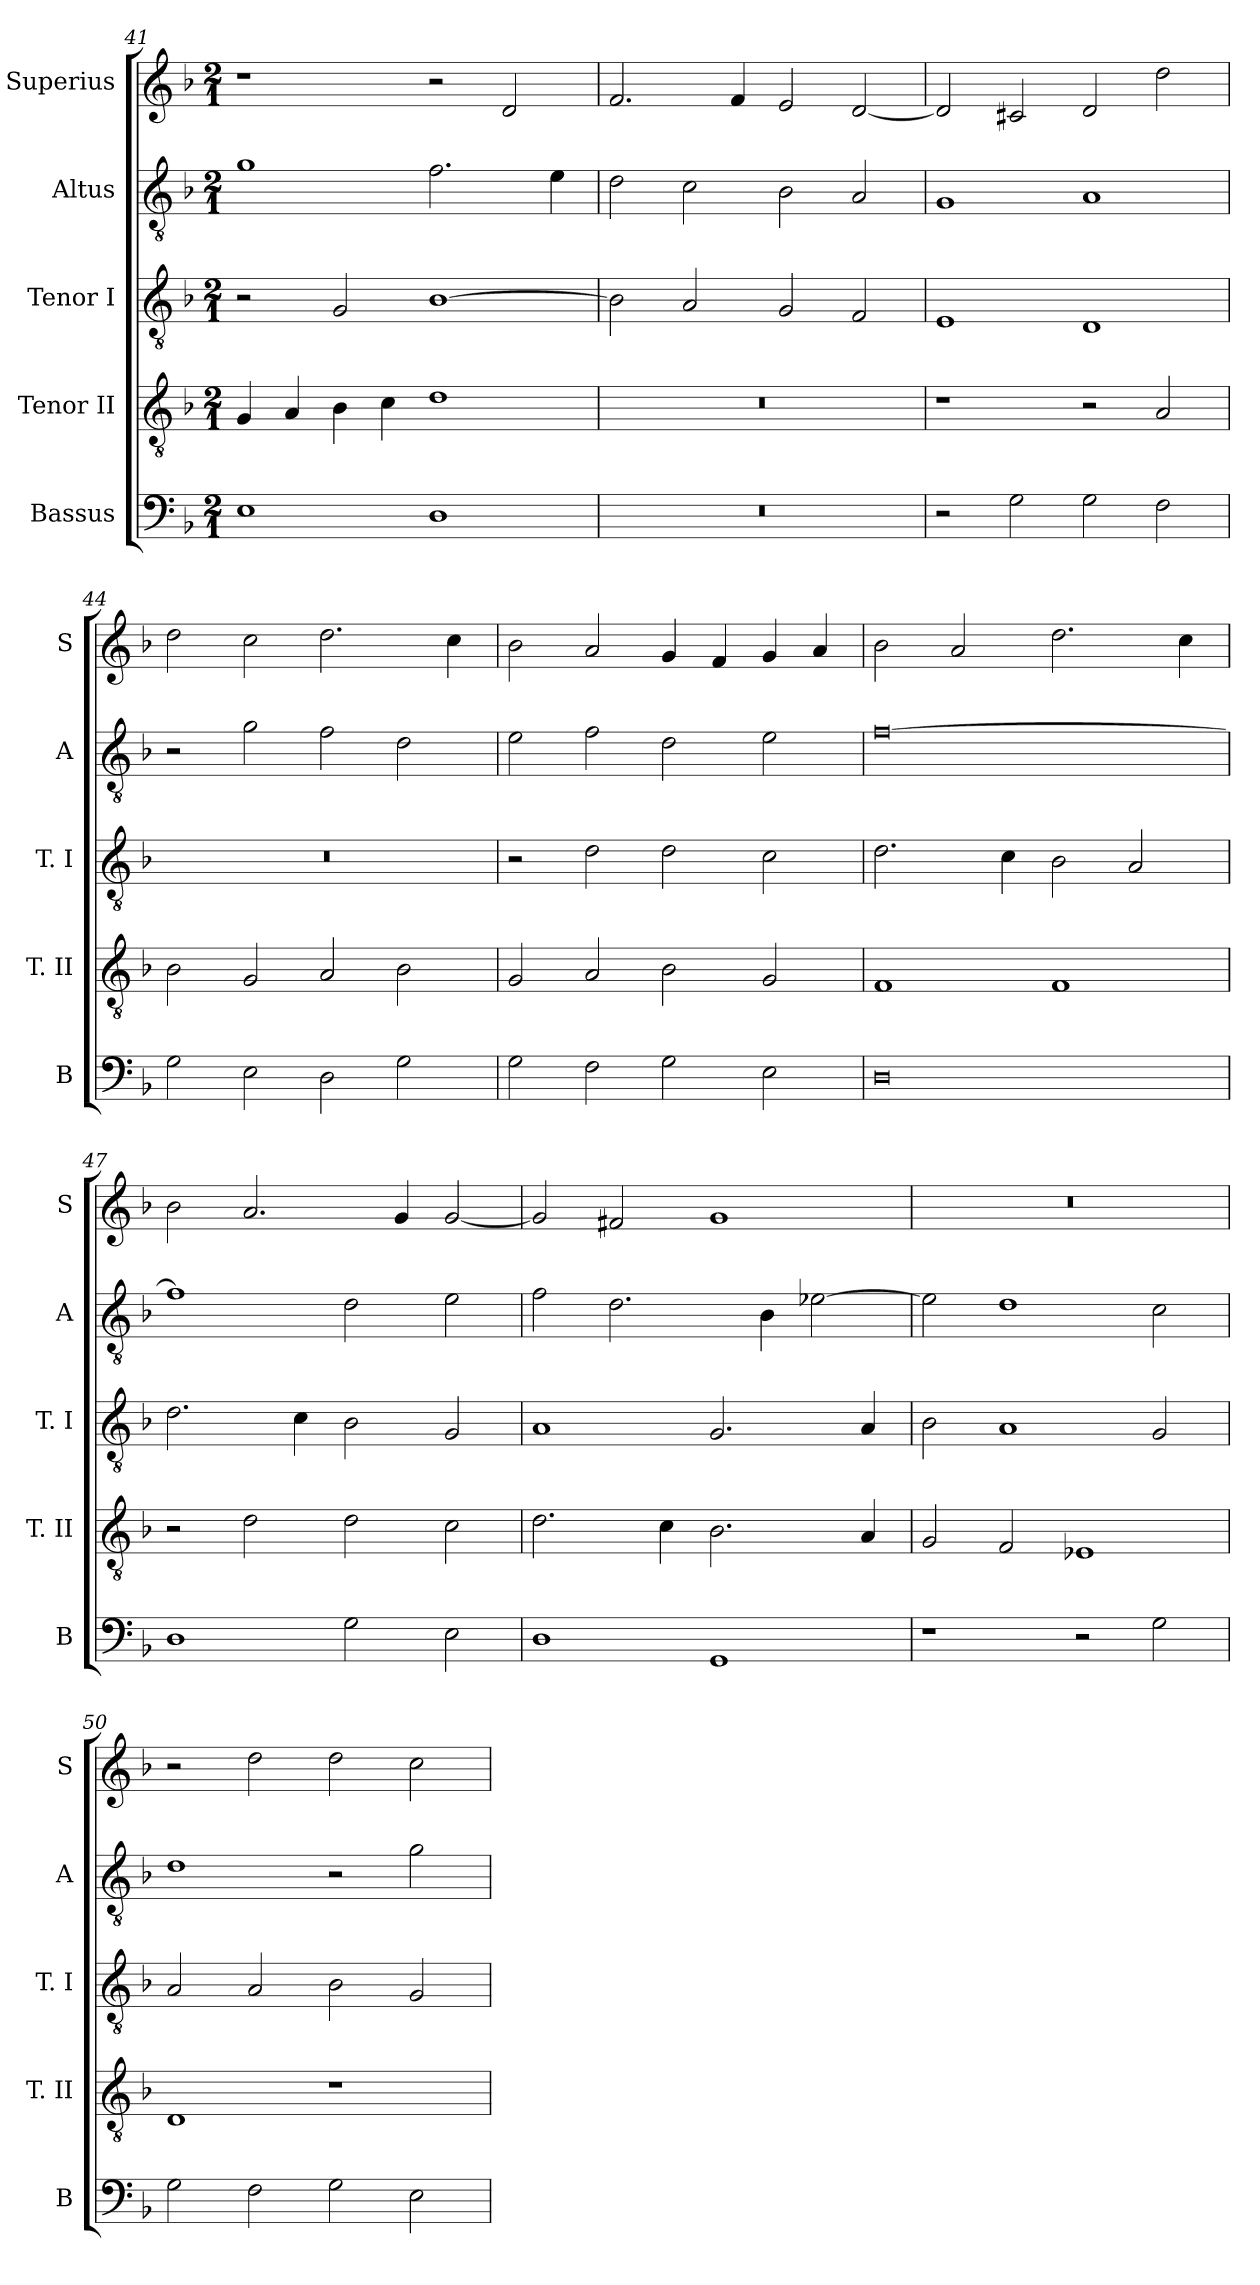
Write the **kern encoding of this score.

**kern	**kern	**kern	**kern	**kern
*part5	*part4	*part3	*part2	*part1
*staff5	*staff4	*staff3	*staff2	*staff1
*I"Bassus	*I"Tenor II	*I"Tenor I	*I"Altus	*I"Superius
*I'B	*I'T. II	*I'T. I	*I'A	*I'S
*clefF4	*clefGv2	*clefGv2	*clefGv2	*clefG2
*k[b-]	*k[b-]	*k[b-]	*k[b-]	*k[b-]
*F:	*F:	*F:	*F:	*F:
*M2/1	*M2/1	*M2/1	*M2/1	*M2/1
=41	=41	=41	=41	=41
1E	4G	2r	1g	1r
.	4A	.	.	.
.	4B-	2G	.	.
.	4c	.	.	.
1D	1d	[1B-	2.f	2r
.	.	.	.	2d
.	.	.	4e	.
=42	=42	=42	=42	=42
0r	0r	2B-]	2d	2.f
.	.	2A	2c	.
.	.	.	.	4f
.	.	2G	2B-	2e
.	.	2F	2A	[2d
=43	=43	=43	=43	=43
2r	1r	1E	1G	2d]
2G	.	.	.	2c#X
2G	2r	1D	1A	2d
2F	2A	.	.	2dd
=44	=44	=44	=44	=44
2G	2B-	0r	2r	2dd
2E	2G	.	2g	2cc
2D	2A	.	2f	2.dd
2G	2B-	.	2d	.
.	.	.	.	4cc
=45	=45	=45	=45	=45
2G	2G	2r	2e	2b-
2F	2A	2d	2f	2a
2G	2B-	2d	2d	4g
.	.	.	.	4f
2E	2G	2c	2e	4g
.	.	.	.	4a
=46	=46	=46	=46	=46
0D	1F	2.d	[0f	2b-
.	.	.	.	2a
.	.	4c	.	.
.	1F	2B-	.	2.dd
.	.	2A	.	.
.	.	.	.	4cc
=47	=47	=47	=47	=47
1D	2r	2.d	1f]	2b-
.	2d	.	.	2.a
.	.	4c	.	.
2G	2d	2B-	2d	.
.	.	.	.	4g
2E	2c	2G	2e	[2g
=48	=48	=48	=48	=48
1D	2.d	1A	2f	2g]
.	.	.	2.d	2f#X
.	4c	.	.	.
1GG	2.B-	2.G	.	1g
.	.	.	4B-	.
.	.	.	[2e-X	.
.	4A	4A	.	.
=49	=49	=49	=49	=49
1r	2G	2B-	2e-]	0r
.	2F	1A	1d	.
2r	1E-X	.	.	.
2G	.	2G	2c	.
=50	=50	=50	=50	=50
2G	1D	2A	1d	2r
2F	.	2A	.	2dd
2G	1r	2B-	2r	2dd
2E	.	2G	2g	2cc
=	=	=	=	=
*-	*-	*-	*-	*-
